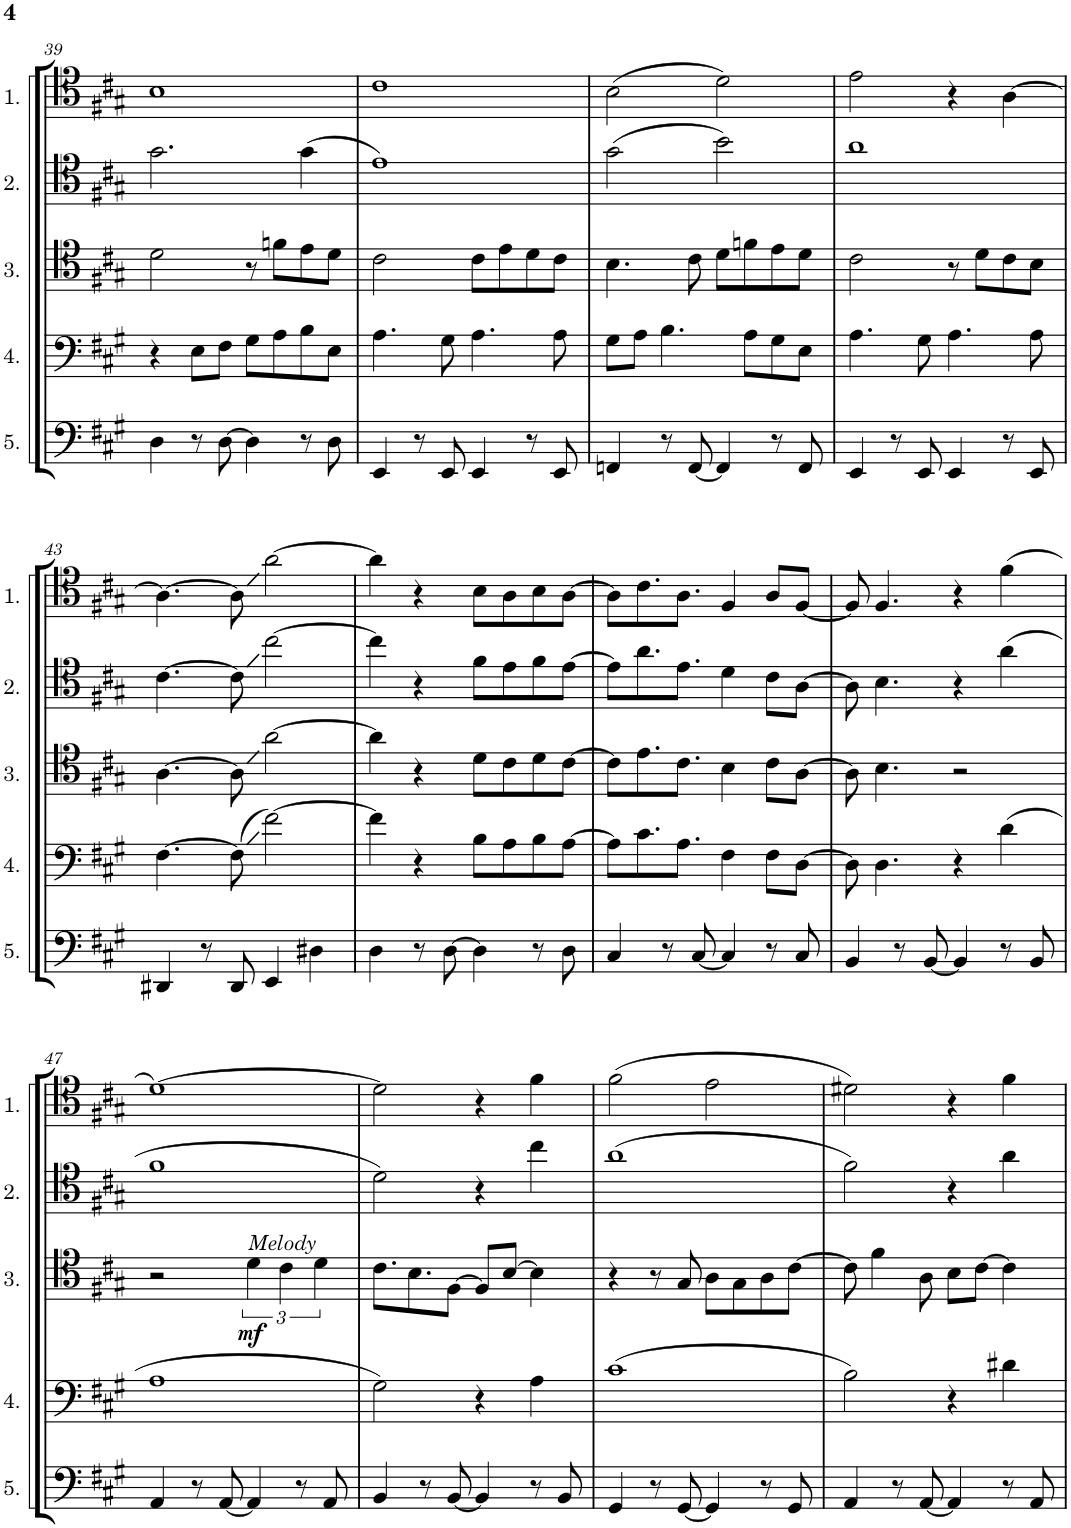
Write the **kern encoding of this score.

**kern	**kern	**kern	**dynam	**kern	**kern
*part5	*part4	*part3	*part3	*part2	*part1
*staff5	*staff4	*staff3	*staff3	*staff2	*staff1
*I"Cello 5	*I"Cello 4	*I"Cello 3	*	*I"Cello 2	*I"Cello 1
!!LO:PB:g=z
*clefF4	*clefF4	*clefC4	*	*clefC4	*clefC4
*k[f#c#g#]	*k[f#c#g#]	*k[f#c#g#]	*	*k[f#c#g#]	*k[f#c#g#]
*M4/4	*M4/4	*M4/4	*	*M4/4	*M4/4
=39	=39	=39	=39	=39	=39
4D\	4r	2d\	.	2.g#\	1B
8r	8E\L	.	.	.	.
[8D\	8F#\J	.	.	.	.
4D\]	8G#\L	8r	.	.	.
.	8A\	8fn\L	.	.	.
8r	8B\	8e\	.	(4g#\	.
8D\	8E\J	8d\J	.	.	.
=40	=40	=40	=40	=40	=40
4EE/	4.A\	2c#\	.	1e)	1c#
8r	.	.	.	.	.
8EE/	8G#\	.	.	.	.
4EE/	4.A\	8c#\L	.	.	.
.	.	8e\	.	.	.
8r	.	8d\	.	.	.
8EE/	8A\	8c#\J	.	.	.
=41	=41	=41	=41	=41	=41
4FFn/	8G#\L	4.B\	.	(2g#\	(2B\
.	8A\J	.	.	.	.
8r	4.B\	.	.	.	.
[8FF/	.	8c#\	.	.	.
4FF/]	.	8d\L	.	2b\)	2d\)
.	8A\L	8fn\	.	.	.
8r	8G#\	8e\	.	.	.
8FF/	8E\J	8d\J	.	.	.
=42	=42	=42	=42	=42	=42
4EE/	4.A\	2c#\	.	1a	2e\
8r	.	.	.	.	.
8EE/	8G#\	.	.	.	.
4EE/	4.A\	8r	.	.	4r
.	.	8d\L	.	.	.
8r	.	8c#\	.	.	[4A\
8EE/	8A\	8B\J	.	.	.
!!LO:LB:g=z
=43	=43	=43	=43	=43	=43
4DD#X/	[4.F#\	[4.A\	.	[4.c#\	4.A\_
8r	.	.	.	.	.
8DD#/	(8F#\]	8A\]	.	8c#\]	8A\]
4EE/	[2f#\)	[2a\	.	[2cc#\	[2a\
4D#X\	.	.	.	.	.
=44	=44	=44	=44	=44	=44
4D\	4f#\]	4a\]	.	4cc#\]	4a\]
8r	4r	4r	.	4r	4r
[8D\	.	.	.	.	.
4D\]	8B\L	8d\L	.	8f#\L	8B\L
.	8A\	8c#\	.	8e\	8A\
8r	8B\	8d\	.	8f#\	8B\
8D\	[8A\J	[8c#\J	.	[8e\J	[8A\J
=45	=45	=45	=45	=45	=45
4C#/	8A\L]	8c#\L]	.	8e\L]	8A\L]
.	8.c#\	8.e\	.	8.a\	8.c#\
8r	.	.	.	.	.
.	8.A\J	8.c#\J	.	8.e\J	8.A\J
[8C#/	.	.	.	.	.
4C#/]	4F#\	4B\	.	4d\	4F#/
8r	8F#\L	8c#\L	.	8c#\L	8A/L
8C#/	[8D\J	[8A\J	.	[8A\J	[8F#/J
=46	=46	=46	=46	=46	=46
4BB/	8D\]	8A\]	.	8A\]	8F#/]
.	4.D\	4.B\	.	4.B\	4.F#/
8r	.	.	.	.	.
[8BB/	.	.	.	.	.
4BB/]	4r	2r	.	4r	4r
8r	(4d\	.	.	(4a\	(4f#\
8BB/	.	.	.	.	.
!!LO:LB:g=z
=47	=47	=47	=47	=47	=47
4AA/	1A	2r	.	1f#	[1d)
8r	.	.	.	.	.
[8AA/	.	.	.	.	.
!	!	!LO:TX:a:i:t=Melody	!	!	!
!	!	!	!LO:DY:b	!	!
4AA/]	.	6d\	mf	.	.
.	.	6c#\	.	.	.
8r	.	.	.	.	.
.	.	6d\	.	.	.
8AA/	.	.	.	.	.
=48	=48	=48	=48	=48	=48
4BB/	2G#\)	8.c#\L	.	2d\)	2d\]
.	.	8.B\	.	.	.
8r	.	.	.	.	.
[8BB/	.	[8F#\J	.	.	.
4BB/]	4r	8F#/L]	.	4r	4r
.	.	[8B/J	.	.	.
8r	4A\	4B\]	.	4cc#\	4f#\
8BB/	.	.	.	.	.
=49	=49	=49	=49	=49	=49
4GG#/	(1c#	4r	.	(1a	(2f#\
8r	.	8r	.	.	.
[8GG#/	.	8G#/	.	.	.
4GG#/]	.	8A\L	.	.	2e\
.	.	8G#\	.	.	.
8r	.	8A\	.	.	.
8GG#/	.	[8c#\J	.	.	.
=50	=50	=50	=50	=50	=50
4AA/	2B\)	8c#\]	.	2f#\)	2d#X\)
.	.	4f#\	.	.	.
8r	.	.	.	.	.
[8AA/	.	8A\	.	.	.
4AA/]	4r	8B\L	.	4r	4r
.	.	[8c#\J	.	.	.
8r	4d#X\	4c#\]	.	4a\	4f#\
8AA/	.	.	.	.	.
=	=	=	=	=	=
*-	*-	*-	*-	*-	*-
